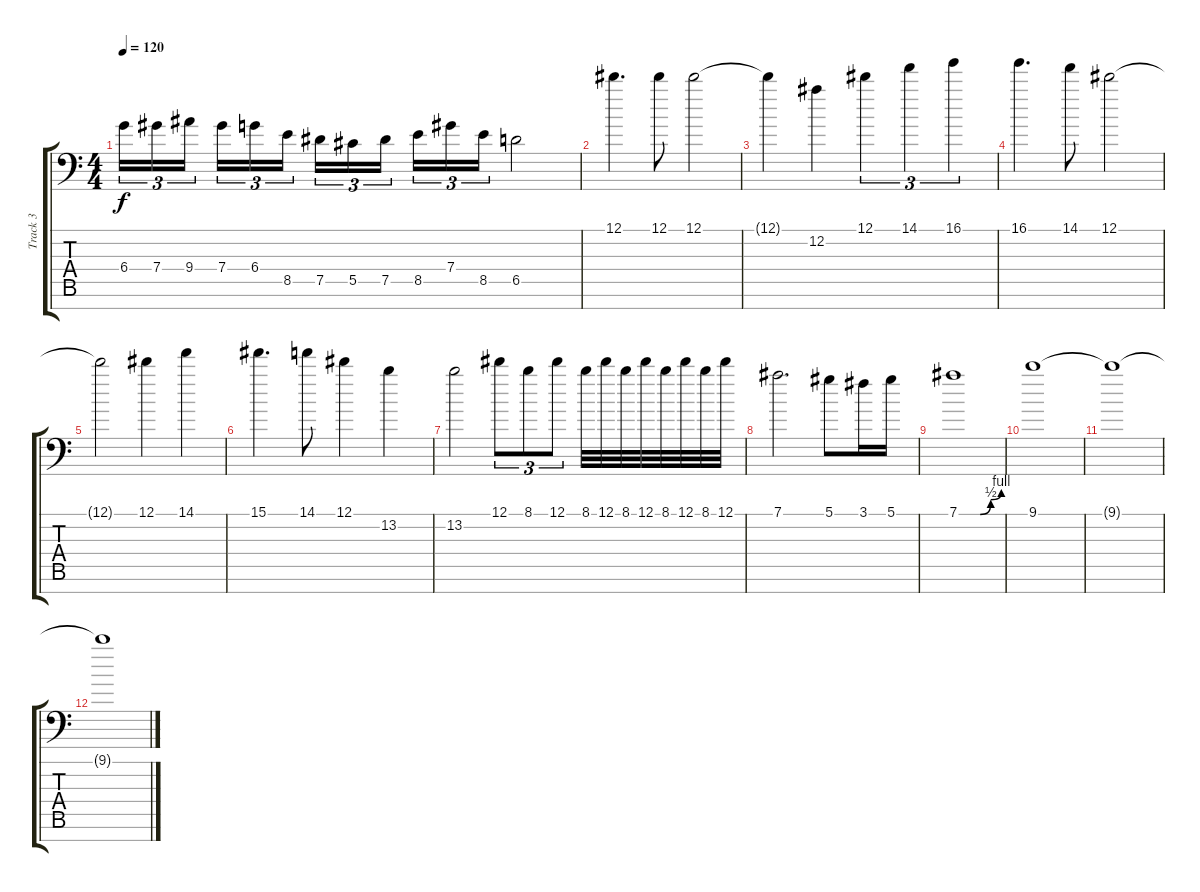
\track ("Track 3" "Track 3") {instrument distortionguitar}
\staff {score tabs}
\tuning (Eb4 Bb3 Gb3 Db3 Ab2 Eb2 Bb1) {hide}
\ts (4 4)
\tempo 120
\clef f4
\ks c
6.4.16{tu (3 2) dy f} 7.4.16{tu (3 2)} 9.4.16{tu (3 2) beam splitsecondary} 7.4.16{tu (3 2)} 6.4.16{tu (3 2)} 8.5.16{tu (3 2)} 7.5.16{tu (3 2)} 5.5.16{tu (3 2)} 7.5.16{tu (3 2) beam splitsecondary} 8.5.16{tu (3 2)} 7.4.16{tu (3 2)} 8.5.16{tu (3 2)} 6.5.2 |
12.1.4{d} 12.1.8 12.1.2 |
12.1{t}.4 12.2.4 12.1.4{tu (3 2)} 14.1.4{tu (3 2)} 16.1.4{tu (3 2)} |
16.1.4{d} 14.1.8 12.1.2 |
12.1{t}.2 12.1.4 14.1.4 |
15.1.4{d} 14.1.8 12.1.4 13.2.4 |
13.2.2 12.1.8{tu (3 2)} 8.1.8{tu (3 2)} 12.1.8{tu (3 2)} 8.1.32 12.1.32 8.1.32 12.1.32 8.1.32 12.1.32 8.1.32 12.1.32 |
7.1.2{d} 5.1.8 3.1.16 5.1.16 |
7.1{be (custom 0 0 15 0 30 0 45 2 60 4)}.1 |
9.1.1 |
9.1{t}.1 |
9.1{t}.1
